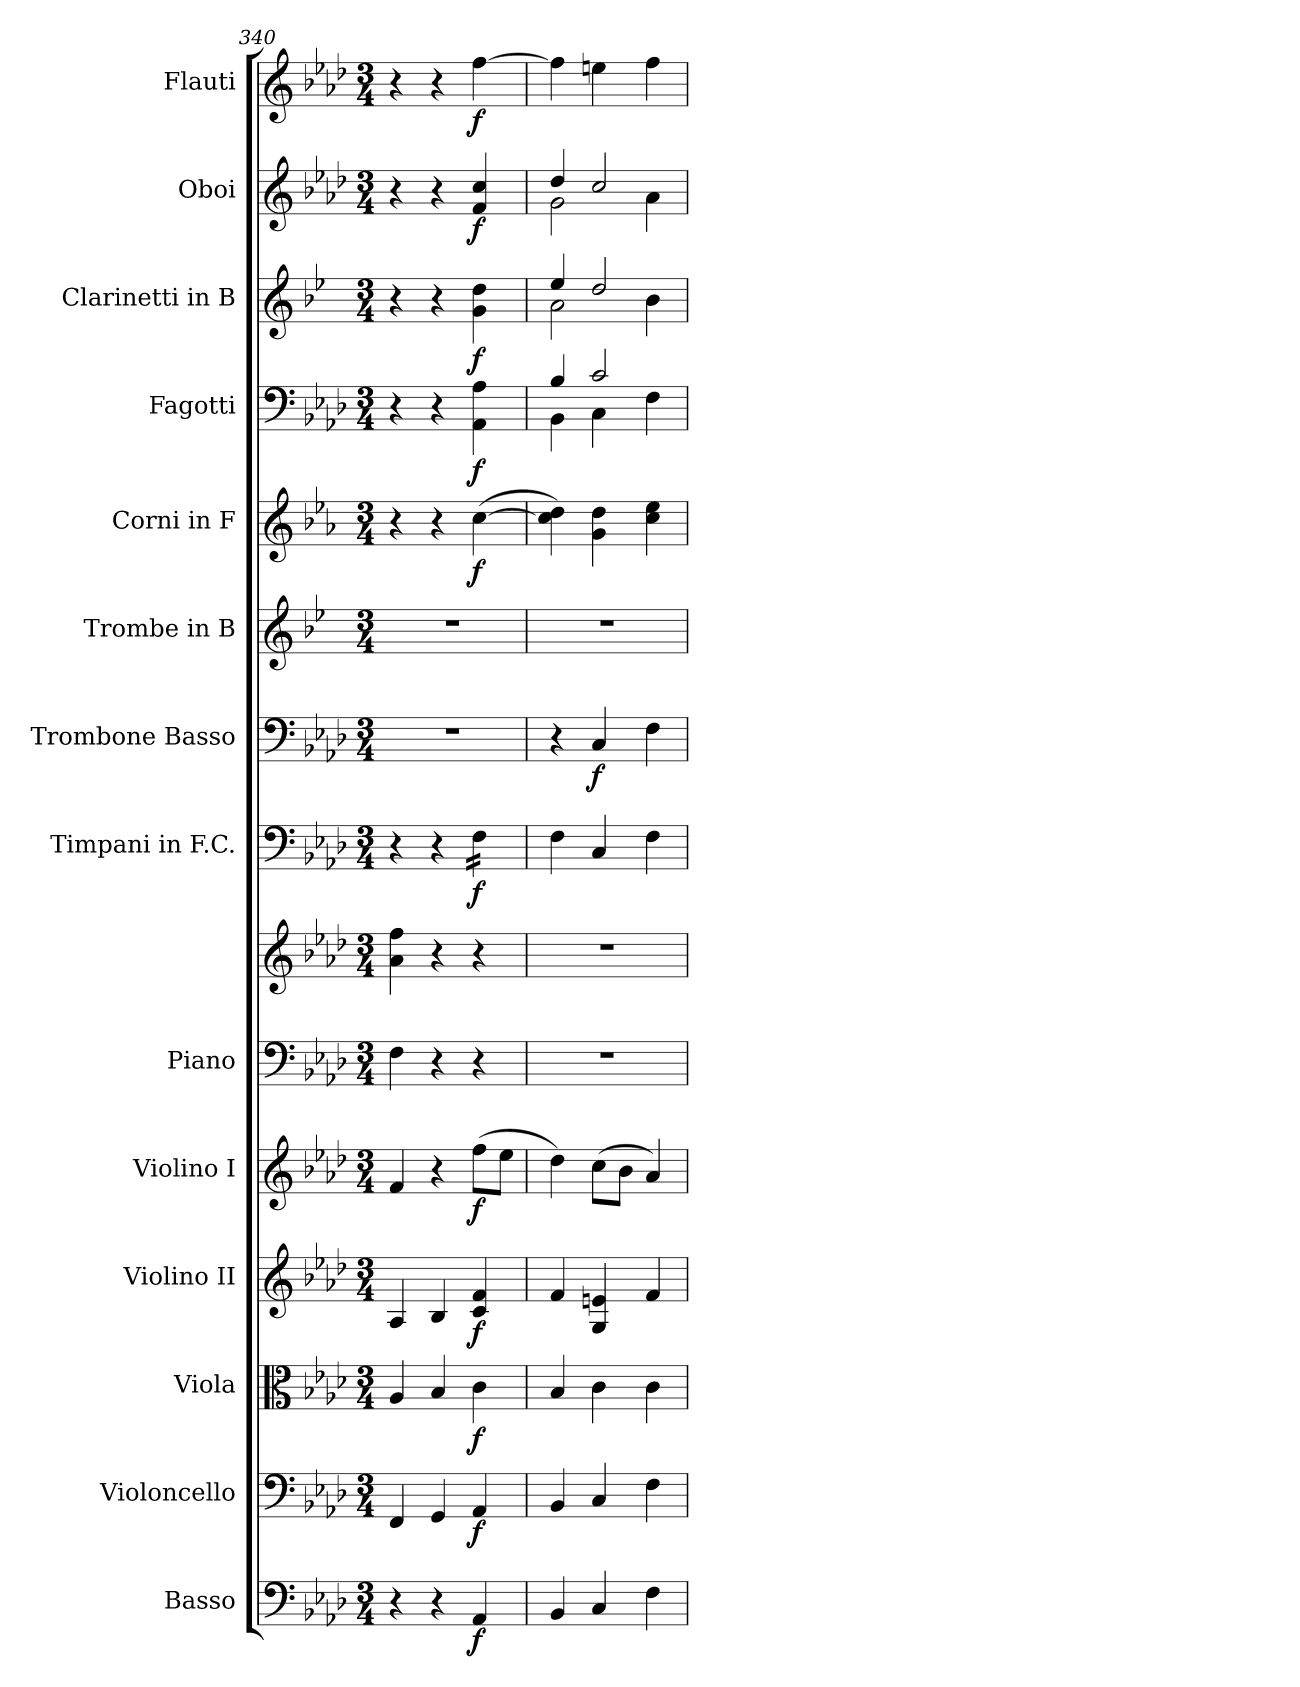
**kern	**dynam	**kern	**dynam	**kern	**dynam	**kern	**dynam	**kern	**dynam	**kern	**kern	**kern	**dynam	**kern	**dynam	**kern	**kern	**dynam	**kern	**dynam	**kern	**dynam	**kern	**dynam	**kern	**dynam
*part14	*part14	*part13	*part13	*part12	*part12	*part11	*part11	*part10	*part10	*part9	*part9	*part8	*part8	*part7	*part7	*part6	*part5	*part5	*part4	*part4	*part3	*part3	*part2	*part2	*part1	*part1
*staff15	*staff15	*staff14	*staff14	*staff13	*staff13	*staff12	*staff12	*staff11	*staff11	*staff10	*staff9	*staff8	*staff8	*staff7	*staff7	*staff6	*staff5	*staff5	*staff4	*staff4	*staff3	*staff3	*staff2	*staff2	*staff1	*staff1
*I"Basso	*	*I"Violoncello	*	*I"Viola	*	*I"Violino II	*	*I"Violino I	*	*I"Piano	*	*I"Timpani in F.C.	*	*I"Trombone Basso	*	*I"Trombe in B	*I"Corni in F	*	*I"Fagotti	*	*I"Clarinetti in B	*	*I"Oboi	*	*I"Flauti	*
*	*	*	*	*	*	*	*	*	*	*I'Pno.	*	*I'Timp.	*	*	*	*	*	*	*	*	*	*	*I'Ob.	*	*I'Fl.	*
*clefF4	*	*clefF4	*	*clefC3	*	*clefG2	*	*clefG2	*	*clefF4	*clefG2	*clefF4	*	*clefF4	*	*clefG2	*clefG2	*	*clefF4	*	*clefG2	*	*clefG2	*	*clefG2	*
*ITrd7c12	*	*	*	*	*	*	*	*	*	*	*	*	*	*	*	*ITrd1c2	*ITrd4c7	*	*	*	*ITrd1c2	*	*	*	*	*
*k[b-e-a-d-]	*	*k[b-e-a-d-]	*	*k[b-e-a-d-]	*	*k[b-e-a-d-]	*	*k[b-e-a-d-]	*	*k[b-e-a-d-]	*k[b-e-a-d-]	*k[b-e-a-d-]	*	*k[b-e-a-d-]	*	*k[b-e-a-d-]	*k[b-e-a-d-]	*	*k[b-e-a-d-]	*	*k[b-e-a-d-]	*	*k[b-e-a-d-]	*	*k[b-e-a-d-]	*
*M3/4	*	*M3/4	*	*M3/4	*	*M3/4	*	*M3/4	*	*M3/4	*M3/4	*M3/4	*	*M3/4	*	*M3/4	*M3/4	*	*M3/4	*	*M3/4	*	*M3/4	*	*M3/4	*
=340	=340	=340	=340	=340	=340	=340	=340	=340	=340	=340	=340	=340	=340	=340	=340	=340	=340	=340	=340	=340	=340	=340	=340	=340	=340	=340
4r	.	4FF/	.	4A-/	.	4A-/	.	4f/	.	4F\	4a-\ 4ff\	4r	.	2.r	.	2.r	4r	.	4r	.	4r	.	4r	.	4r	.
4r	.	4GG/	.	4B-/	.	4B-/	.	4r	.	4r	4r	4r	.	.	.	.	4r	.	4r	.	4r	.	4r	.	4r	.
!	!LO:DY:b	!	!LO:DY:b	!	!LO:DY:b	!	!LO:DY:b	!	!LO:DY:b	!	!	!	!LO:DY:b	!	!	!	!	!LO:DY:b	!	!LO:DY:b	!	!LO:DY:b	!	!LO:DY:b	!	!LO:DY:b
*	*	*	*	*	*	*	*	*	*	*	*	*tremolo	*	*	*	*	*	*	*	*	*	*	*	*	*	*
4AAA-/	f	4AA-/	f	4c\	f	4c/ 4f/	f	(>8ff\L	f	4r	4r	16F\LL	f	.	.	.	(>[4f\	f	4AA-\ 4A-\	f	4f\ 4cc\	f	4f/ 4cc/	f	[4ff\	f
.	.	.	.	.	.	.	.	.	.	.	.	16F\	.	.	.	.	.	.	.	.	.	.	.	.	.	.
.	.	.	.	.	.	.	.	8ee-\J	.	.	.	16F\	.	.	.	.	.	.	.	.	.	.	.	.	.	.
.	.	.	.	.	.	.	.	.	.	.	.	16F\JJ	.	.	.	.	.	.	.	.	.	.	.	.	.	.
*	*	*	*	*	*	*	*	*	*	*	*	*Xtremolo	*	*	*	*	*	*	*	*	*	*	*	*	*	*
=341	=341	=341	=341	=341	=341	=341	=341	=341	=341	=341	=341	=341	=341	=341	=341	=341	=341	=341	=341	=341	=341	=341	=341	=341	=341	=341
*	*	*	*	*	*	*	*	*	*	*	*	*	*	*	*	*	*	*	*^	*	*^	*	*^	*	*	*
4BBB-/	.	4BB-/	.	4B-/	.	4f/	.	4dd-\)	.	2.r	2.r	4F\	.	4r	.	2.r	4f\] 4g\)	.	4B-/	4BB-\	.	4dd-/	2g\	.	4dd-/	2g\	.	4ff\]	.
!	!	!	!	!	!	!	!	!	!	!	!	!	!	!	!LO:DY:b	!	!	!	!	!	!	!	!	!	!	!	!	!	!
4CC/	.	4C/	.	4c\	.	4G/ 4en/	.	(>8cc\L	.	.	.	4C/	.	4C/	f	.	4c\ 4g\	.	2c/	4C\	.	2cc/	.	.	2cc/	.	.	4een\	.
.	.	.	.	.	.	.	.	8b-\J	.	.	.	.	.	.	.	.	.	.	.	.	.	.	.	.	.	.	.	.	.
4FF\	.	4F\	.	4c\	.	4f/	.	4a-/)	.	.	.	4F\	.	4F\	.	.	4f\ 4a-\	.	.	4F\	.	.	4a-\	.	.	4a-\	.	4ff\	.
*	*	*	*	*	*	*	*	*	*	*	*	*	*	*	*	*	*	*	*v	*v	*	*	*	*	*v	*v	*	*	*
*	*	*	*	*	*	*	*	*	*	*	*	*	*	*	*	*	*	*	*	*	*v	*v	*	*	*	*	*
=	=	=	=	=	=	=	=	=	=	=	=	=	=	=	=	=	=	=	=	=	=	=	=	=	=	=
*-	*-	*-	*-	*-	*-	*-	*-	*-	*-	*-	*-	*-	*-	*-	*-	*-	*-	*-	*-	*-	*-	*-	*-	*-	*-	*-
